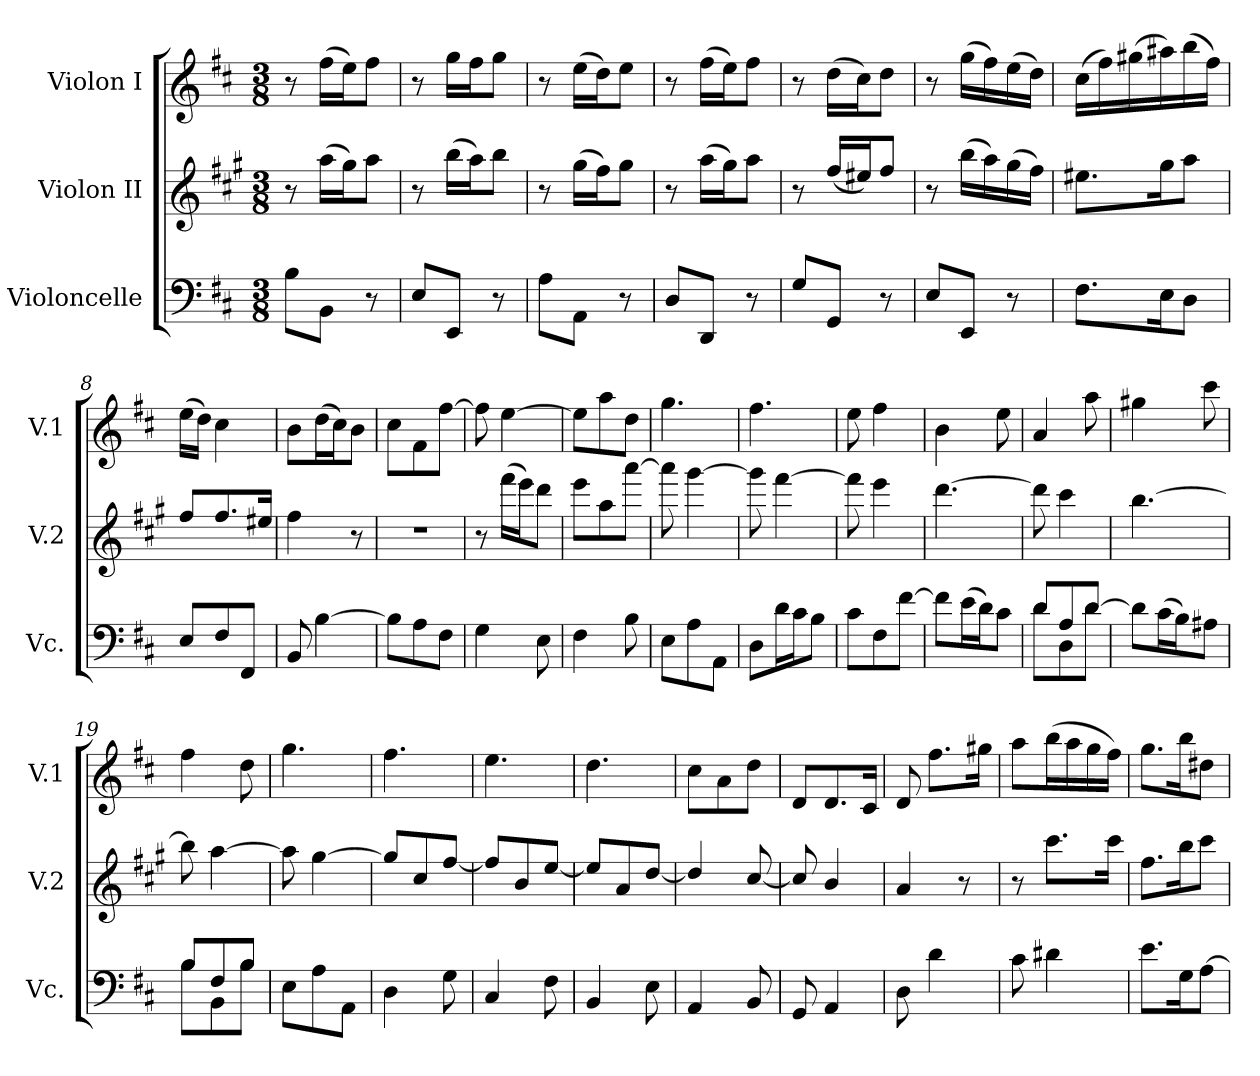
**kern	**kern	**kern
*part3	*part2	*part1
*staff3	*staff2	*staff1
*I"Violoncelle	*I"Violon II	*I"Violon I
*I'Vc.	*I'V.2	*I'V.1
*clefF4	*clefG2	*clefG2
*	*ITrd4c7	*
*k[f#c#]	*k[f#c#]	*k[f#c#]
*D:	*D:	*D:
*M3/8	*M3/8	*M3/8
=1	=1	=1
8B\L	8r	8r
8BB\J	(16dd\LL	(16ff#\LL
.	16cc#\J)	16ee\J)
8r	8dd\J	8ff#\J
=2	=2	=2
8E/L	8r	8r
8EE/J	(16ee\LL	16gg\LL
.	16dd\J)	16ff#\J
8r	8ee\J	8gg\J
=3	=3	=3
8A\L	8r	8r
8AA\J	(16cc#\LL	(16ee\LL
.	16b\J)	16dd\J)
8r	8cc#\J	8ee\J
=4	=4	=4
8D/L	8r	8r
8DD/J	(16dd\LL	(16ff#\LL
.	16cc#\J)	16ee\J)
8r	8dd\J	8ff#\J
=5	=5	=5
8G/L	8r	8r
8GG/J	(16b/LL	(16dd\LL
.	16a#X/J)	16cc#\J)
8r	8b/J	8dd\J
=6	=6	=6
8E/L	8r	8r
8EE/J	(16ee\LL	(16gg\LL
.	16dd\)	16ff#\)
8r	(16cc#\	(16ee\
.	16b\JJ)	16dd\JJ)
=7	=7	=7
8.F#\L	8.a#X\L	(16cc#\LL
.	.	16ff#\)
.	.	(16gg#X\
16E\K	16cc#\K	16aa#X\)
8D\J	8dd\J	(16bb\
.	.	16ff#\JJ)
=8	=8	=8
8E/L	8b/L	(16ee\LL
.	.	16dd\JJ)
8F#/	8.b/	4cc#\
8FF#/J	.	.
.	16a#X/Jk	.
=9	=9	=9
8BB/	4b\	8b\L
[4B\	.	(16dd\L
.	.	16cc#\J)
.	8r	8b\J
=10	=10	=10
8B\L]	4.r	8cc#\L
8A\	.	8f#\
8F#\J	.	[8ff#\J
=11	=11	=11
4G\	8r	8ff#\]
.	(16bb\LL	[4ee\
.	16aa\J)	.
8E\	8gg\J	.
=12	=12	=12
4F#\	8aa\L	8ee\L]
.	8dd\	8aa\
8B\	[8ddd\J	8dd\J
=13	=13	=13
8E\L	8ddd\]	4.gg\
8A\	[4ccc#\	.
8AA\J	.	.
=14	=14	=14
8D\L	8ccc#\]	4.ff#\
16d\L	[4bb\	.
16c#\J	.	.
8B\J	.	.
!!LO:LB:g=z
=15	=15	=15
8c#\L	8bb\]	8ee\
8F#\	4aa\	4ff#\
[8f#\J	.	.
=16	=16	=16
8f#\L]	[4.gg\	4b\
(16e\L	.	.
16d\J)	.	.
8c#\J	.	8ee\
=17	=17	=17
*^	*	*
8d/L	8d\L	8gg\]	4a/
8A/	8D\	4ff#\	.
[8d/J	8d\J	.	8aa\
*v	*v	*	*
=18	=18	=18
8d\L]	[4.ee\	4gg#X\
(16c#\L	.	.
16B\J)	.	.
8A#X\J	.	8ccc#\
=19	=19	=19
*^	*	*
8B/L	8B\L	8ee\]	4ff#\
8F#/	8BB\	[4dd\	.
8B/J	8B\J	.	8dd\
*v	*v	*	*
=20	=20	=20
8E\L	8dd\]	4.gg\
8A\	[4cc#\	.
8AA\J	.	.
=21	=21	=21
4D\	8cc#/L]	4.ff#\
.	8f#/	.
8G\	[8b/J	.
=22	=22	=22
4C#/	8b/L]	4.ee\
.	8e/	.
8F#\	[8a/J	.
=23	=23	=23
4BB/	8a/L]	4.dd\
.	8d/	.
8E\	[8g/J	.
=24	=24	=24
4AA/	4g/]	8cc#\L
.	.	8a\
8BB/	[8f#/	8dd\J
=25	=25	=25
8GG/	8f#/]	8d/L
4AA/	4e/	8.d/
.	.	16c#/Jk
=26	=26	=26
8D\	4d/	8d/
4d\	.	8.ff#\L
.	8r	.
.	.	16gg#X\Jk
=27	=27	=27
8c#\	8r	8aa\L
4d#X\	8.ff#\L	(16bb\L
.	.	16aa\
.	.	16gg\
.	16ff#\Jk	16ff#\JJ)
=28	=28	=28
8.e\L	8.b\L	8.gg\L
16G\K	16ee\K	16bb\K
[8A\J	8ff#\J	8dd#X\J
=	=	=
*-	*-	*-
